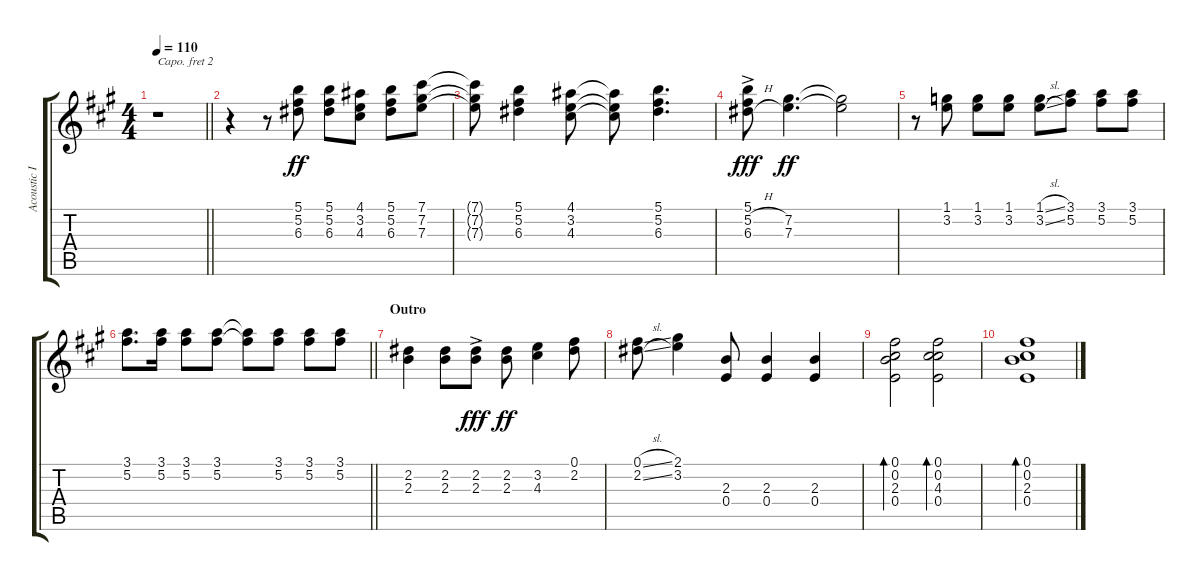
\track ("Acoustic II" "Acoustic I") {instrument acousticguitarsteel}
\staff {score tabs}
\capo 2
\tuning (E4 B3 G3 D3 A2 E2) {hide}
\ts (4 4)
\tempo 110
\clef g2
\barLineRight lightlight
\ks a
r.1{dy ff} |
r.4 r.8 (5.1 5.2 6.3).8 (5.1 5.2 6.3).8 (4.1 3.2 4.3).8 (5.1 5.2 6.3).8 (7.1 7.2 7.3).8 |
(7.1{t} 7.2{t} 7.3{t}).8 (5.1 5.2 6.3).4 (4.1 3.2 4.3).8 (4.1{t} 3.2{t} 4.3{t}).8 (5.1 5.2 6.3).4{d} |
(5.1{ac} 5.2{h ac} 6.3{h ac}).8{dy fff} (7.2 7.3).4{d dy ff} (7.2{t} 7.3{t}).2 |
r.8 (1.1 3.2).8 (1.1 3.2).8 (1.1 3.2).8 (1.1{sl} 3.2{sl}).8 (3.1 5.2).8 (3.1 5.2).8 (3.1 5.2).8 |
\barLineRight lightlight
(3.1 5.2).8{d} (3.1 5.2).16 (3.1 5.2).8 (3.1 5.2).8 (3.1{t} 5.2{t}).8 (3.1 5.2).8 (3.1 5.2).8 (3.1 5.2).8 |
\section ("" "Outro")
(2.2 2.3).4 (2.2 2.3).8 (2.2{ac} 2.3{ac}).8{dy fff} (2.2 2.3).8{dy ff} (3.2 4.3).4 (0.1 2.2).8 |
(0.1{sl} 2.2{sl}).8 (2.1 3.2).4 (2.3 0.4).8 (2.3 0.4).4 (2.3 0.4).4 |
(0.1 0.2 2.3 0.4).2{bd 30} (0.1 0.2 4.3 0.4).2{bd 30} |
(0.1 0.2 2.3 0.4).1{bd 30}
